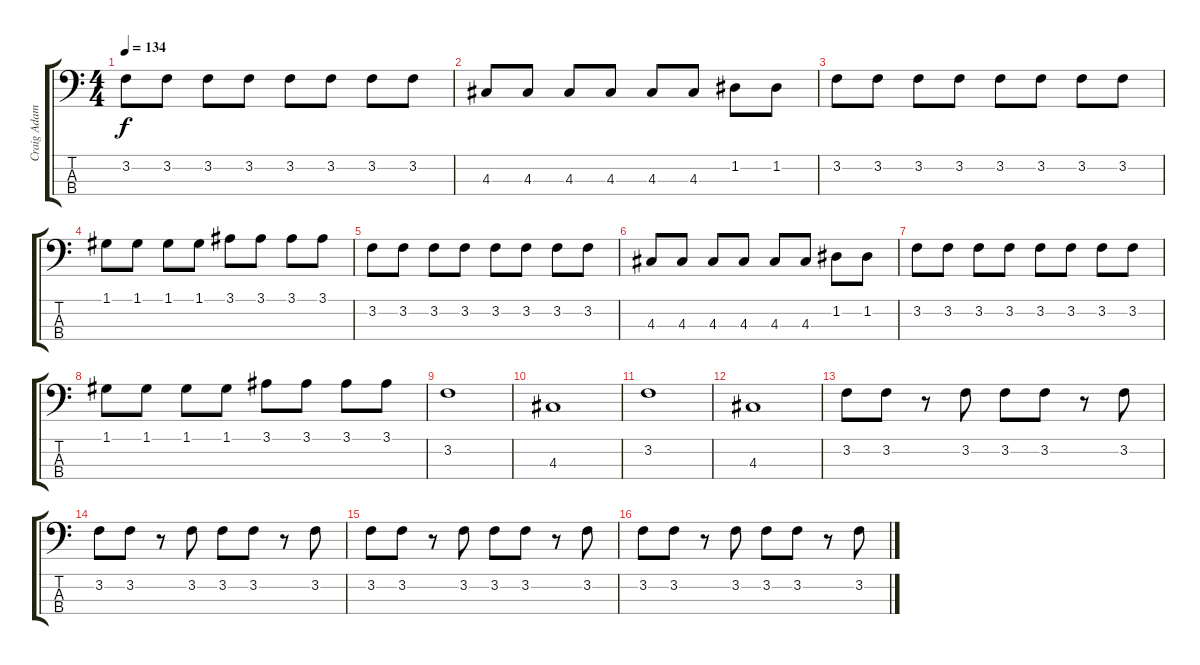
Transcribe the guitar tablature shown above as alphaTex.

\track ("Craig Adams" "Craig Adam") {instrument electricbasspick}
\staff {score tabs}
\tuning (G2 D2 A1 E1) {hide}
\ts (4 4)
\tempo 134
\clef f4
\ks c
3.2.8{dy f} 3.2.8 3.2.8 3.2.8 3.2.8 3.2.8 3.2.8 3.2.8 |
4.3.8 4.3.8 4.3.8 4.3.8 4.3.8 4.3.8 1.2.8 1.2.8 |
3.2.8 3.2.8 3.2.8 3.2.8 3.2.8 3.2.8 3.2.8 3.2.8 |
1.1.8 1.1.8 1.1.8 1.1.8 3.1.8 3.1.8 3.1.8 3.1.8 |
3.2.8 3.2.8 3.2.8 3.2.8 3.2.8 3.2.8 3.2.8 3.2.8 |
4.3.8 4.3.8 4.3.8 4.3.8 4.3.8 4.3.8 1.2.8 1.2.8 |
3.2.8 3.2.8 3.2.8 3.2.8 3.2.8 3.2.8 3.2.8 3.2.8 |
1.1.8 1.1.8 1.1.8 1.1.8 3.1.8 3.1.8 3.1.8 3.1.8 |
3.2.1 |
4.3.1 |
3.2.1 |
4.3.1 |
3.2.8 3.2.8 r.8 3.2.8 3.2.8 3.2.8 r.8 3.2.8 |
3.2.8 3.2.8 r.8 3.2.8 3.2.8 3.2.8 r.8 3.2.8 |
3.2.8 3.2.8 r.8 3.2.8 3.2.8 3.2.8 r.8 3.2.8 |
3.2.8 3.2.8 r.8 3.2.8 3.2.8 3.2.8 r.8 3.2.8
